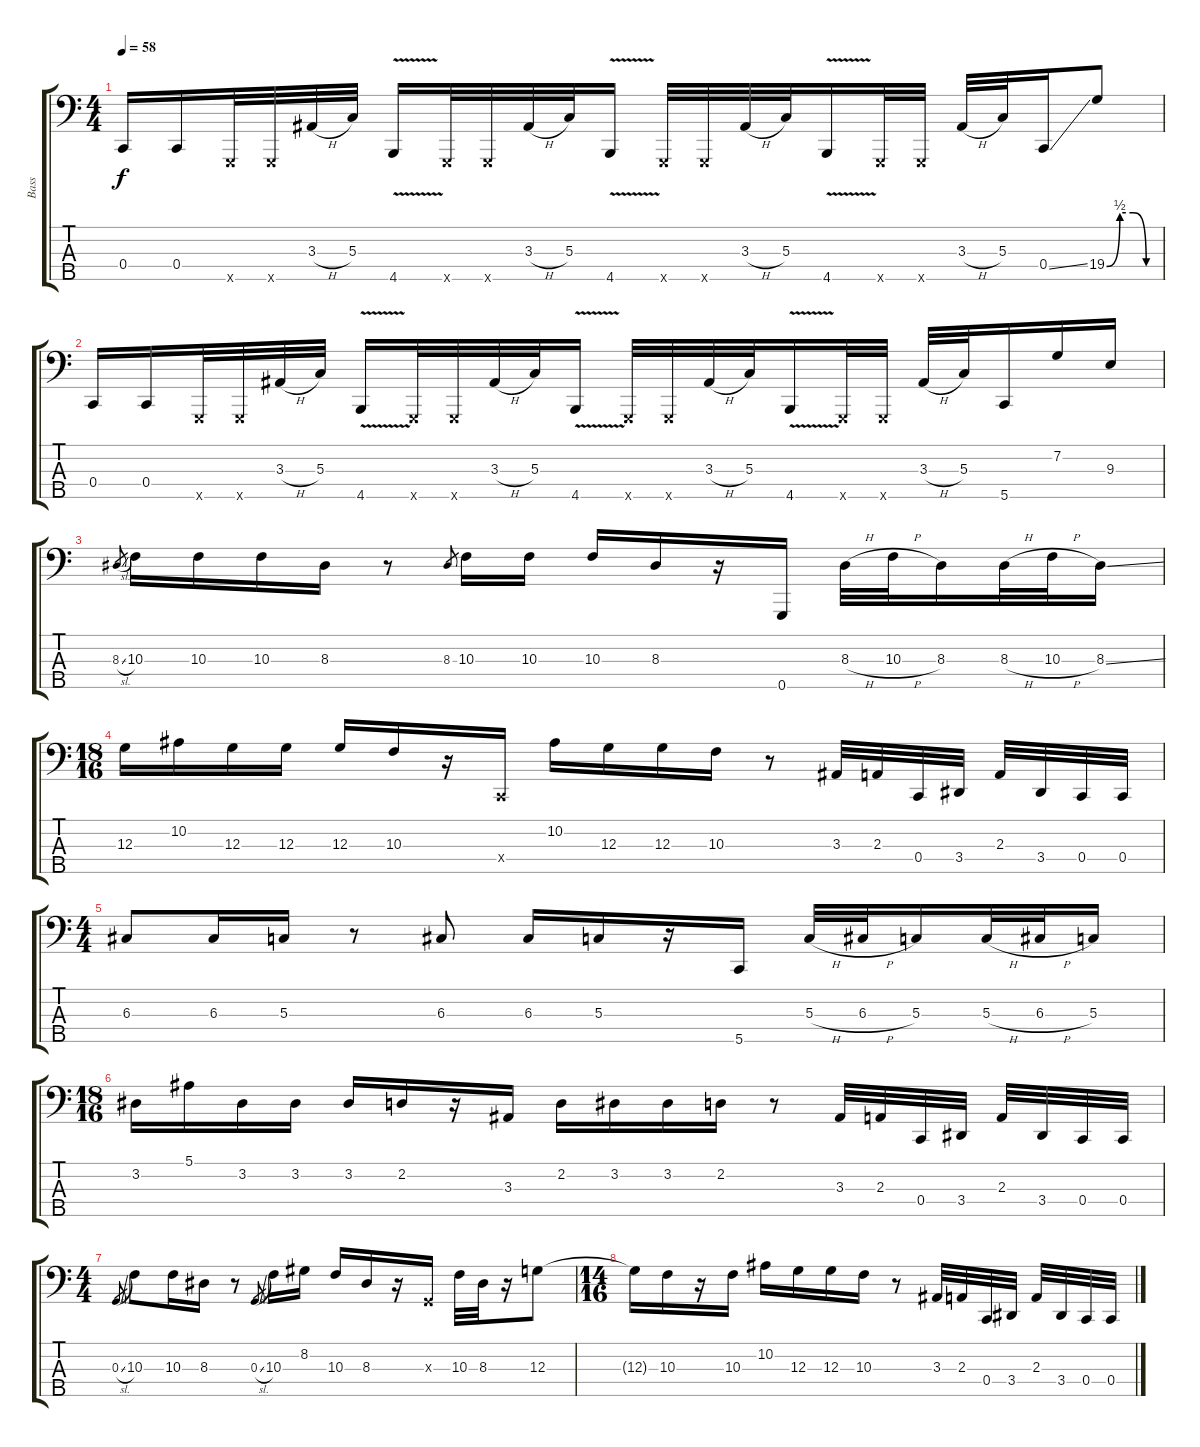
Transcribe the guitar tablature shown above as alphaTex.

\track ("Bass" "Bass") {instrument electricbassfinger}
\staff {score tabs}
\tuning (F2 C2 G1 C1 G0) {hide}
\ts (4 4)
\tempo 58
\clef f4
\ks c
0.4.16{dy f} 0.4.16 0.5{x}.32 0.5{x}.32 3.3{h}.32 5.3.32 4.5{v}.16 0.5{x}.32 0.5{x}.32 3.3{h}.32 5.3.32 4.5{v}.16 0.5{x}.32 0.5{x}.32 3.3{h}.32 5.3.32 4.5{v}.16 0.5{x}.32 0.5{x}.32 3.3{h}.32 5.3.32 0.4{ss}.16 19.4{be (custom 0 0 15 2 30 2 45 0 60 0)}.8 |
0.4.16 0.4.16 0.5{x}.32 0.5{x}.32 3.3{h}.32 5.3.32 4.5{v}.16 0.5{x}.32 0.5{x}.32 3.3{h}.32 5.3.32 4.5{v}.16 0.5{x}.32 0.5{x}.32 3.3{h}.32 5.3.32 4.5{v}.16 0.5{x}.32 0.5{x}.32 3.3{h}.32 5.3.32 5.5.16 7.2.16 9.3.16 |
8.3{sl}.8{gr} 10.3.16 10.3.16 10.3.16 8.3.16 r.8 8.3.8{gr} 10.3.16 10.3.16 10.3.16 8.3.16 r.16 0.5.16 8.3{h}.32 10.3{h}.32 8.3.16 8.3{h}.32 10.3{h}.32 8.3{ss}.16 |
\ts (18 16)
12.3.16 10.2.16 12.3.16 12.3.16 12.3.16 10.3.16 r.16 0.4{x}.16 10.2.16 12.3.16 12.3.16 10.3.16 r.8 3.3.32 2.3.32 0.4.32 3.4.32 2.3.32 3.4.32 0.4.32 0.4.32 |
\ts (4 4)
6.3.8 6.3.16 5.3.16 r.8 6.3.8 6.3.16 5.3.16 r.16 5.5.16 5.3{h}.32 6.3{h}.32 5.3.16 5.3{h}.32 6.3{h}.32 5.3.16 |
\ts (18 16)
3.2.16 5.1.16 3.2.16 3.2.16 3.2.16 2.2.16 r.16 3.3.16 2.2.16 3.2.16 3.2.16 2.2.16 r.8 3.3.32 2.3.32 0.4.32 3.4.32 2.3.32 3.4.32 0.4.32 0.4.32 |
\ts (4 4)
0.3{sl}.8{gr} 10.3.8 10.3.16 8.3.16 r.8 0.3{sl}.8{gr} 10.3.16 8.2.16 10.3.16 8.3.16 r.16 0.3{x}.16 10.3.32 8.3.32 r.16 12.3.8 |
\ts (14 16)
12.3{t}.16 10.3.16 r.16 10.3.16 10.2.16 12.3.16 12.3.16 10.3.16 r.8 3.3.32 2.3.32 0.4.32 3.4.32 2.3.32 3.4.32 0.4.32 0.4.32
